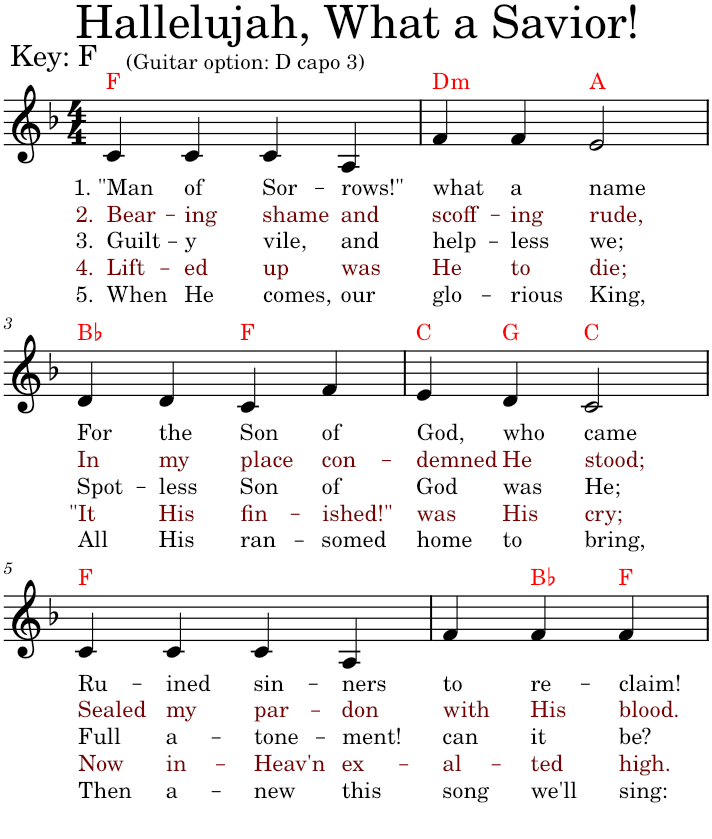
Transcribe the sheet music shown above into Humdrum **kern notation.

**kern	**text	**text	**text	**text	**text	**harte
*part1	*part1	*part1	*part1	*part1	*part1	*part1
*staff1	*staff1	*staff1	*staff1	*staff1	*staff1	*
*I"Piano	*	*	*	*	*	*
*I'Pno	*	*	*	*	*	*
*clefG2	*	*	*	*	*	*
*k[b-]	*	*	*	*	*	*
*M4/4	*	*	*	*	*	*
=1	=1	=1	=1	=1	=1	=1
!	!LO:LY:b	!LO:LY:b:color=#780000	!LO:LY:b	!LO:LY:b:color=#780000	!LO:LY:b	!
4c/	1. "Man	2. Bear-	3. Guilt-	4. Lift-	5. When	F:maj
!	!LO:LY:b	!LO:LY:b:color=#780000	!LO:LY:b	!LO:LY:b:color=#780000	!LO:LY:b	!
4c/	of	-ing	-y	-ed	He	.
!	!LO:LY:b	!LO:LY:b:color=#780000	!LO:LY:b	!LO:LY:b:color=#780000	!LO:LY:b	!
4c/	Sor-	shame	vile,	up	comes,	.
!	!LO:LY:b	!LO:LY:b:color=#780000	!LO:LY:b	!LO:LY:b:color=#780000	!LO:LY:b	!
4A/	-rows!"	and	and	was	our	.
=2	=2	=2	=2	=2	=2	=2
!	!LO:LY:b	!LO:LY:b:color=#780000	!LO:LY:b	!LO:LY:b:color=#780000	!LO:LY:b	!LO:H:kt=m
4f/	what	scoff-	help-	He	glo-	D:min
!	!LO:LY:b	!LO:LY:b:color=#780000	!LO:LY:b	!LO:LY:b:color=#780000	!LO:LY:b	!
4f/	a	-ing	-less	to	-rious	.
!	!LO:LY:b	!LO:LY:b:color=#780000	!LO:LY:b	!LO:LY:b:color=#780000	!LO:LY:b	!
2e/	name	rude,	we;	die;	King,	A:maj
!!LO:LB:g=z
=3	=3	=3	=3	=3	=3	=3
!	!LO:LY:b	!LO:LY:b:color=#780000	!LO:LY:b	!LO:LY:b:color=#780000	!LO:LY:b	!
4d/	For	In	Spot-	"It	All	Bb:maj
!	!LO:LY:b	!LO:LY:b:color=#780000	!LO:LY:b	!LO:LY:b:color=#780000	!LO:LY:b	!
4d/	the	my	-less	His	His	.
!	!LO:LY:b	!LO:LY:b:color=#780000	!LO:LY:b	!LO:LY:b:color=#780000	!LO:LY:b	!
4c/	Son	place	Son	fin-	ran-	F:maj
!	!LO:LY:b	!LO:LY:b:color=#780000	!LO:LY:b	!LO:LY:b:color=#780000	!LO:LY:b	!
4f/	of	con-	of	-ished!"	-somed	.
=4	=4	=4	=4	=4	=4	=4
!	!LO:LY:b	!LO:LY:b:color=#780000	!LO:LY:b	!LO:LY:b:color=#780000	!LO:LY:b	!
4e/	God,	-demned	God	was	home	C:maj
!	!LO:LY:b	!LO:LY:b:color=#780000	!LO:LY:b	!LO:LY:b:color=#780000	!LO:LY:b	!
4d/	who	He	was	His	to	G:maj
!	!LO:LY:b	!LO:LY:b:color=#780000	!LO:LY:b	!LO:LY:b:color=#780000	!LO:LY:b	!
2c/	came	stood;	He;	cry;	bring,	C:maj
!!LO:LB:g=z
=5	=5	=5	=5	=5	=5	=5
!	!LO:LY:b	!LO:LY:b:color=#780000	!LO:LY:b	!LO:LY:b:color=#780000	!LO:LY:b	!
4c/	Ru-	Sealed	Full	Now	Then	F:maj
!	!LO:LY:b	!LO:LY:b:color=#780000	!LO:LY:b	!LO:LY:b:color=#780000	!LO:LY:b	!
4c/	-ined	my	a-	in-	a-	.
!	!LO:LY:b	!LO:LY:b:color=#780000	!LO:LY:b	!LO:LY:b:color=#780000	!LO:LY:b	!
4c/	sin-	par-	-tone-	-Heav'n	-new	.
!	!LO:LY:b	!LO:LY:b:color=#780000	!LO:LY:b	!LO:LY:b:color=#780000	!LO:LY:b	!
4A/	-ners	-don	-ment!	ex-	this	.
=6	=6	=6	=6	=6	=6	=6
!	!LO:LY:b	!LO:LY:b:color=#780000	!LO:LY:b	!LO:LY:b:color=#780000	!LO:LY:b	!
4f/	to	with	can	-al-	song	.
!	!LO:LY:b	!LO:LY:b:color=#780000	!LO:LY:b	!LO:LY:b:color=#780000	!LO:LY:b	!
4f/	re-	His	it	-ted	we'll	Bb:maj
!	!LO:LY:b	!LO:LY:b:color=#780000	!LO:LY:b	!LO:LY:b:color=#780000	!LO:LY:b	!
4f/	-claim!	blood.	be?	high.	sing:	F:maj
=	=	=	=	=	=	=
*-	*-	*-	*-	*-	*-	*-
